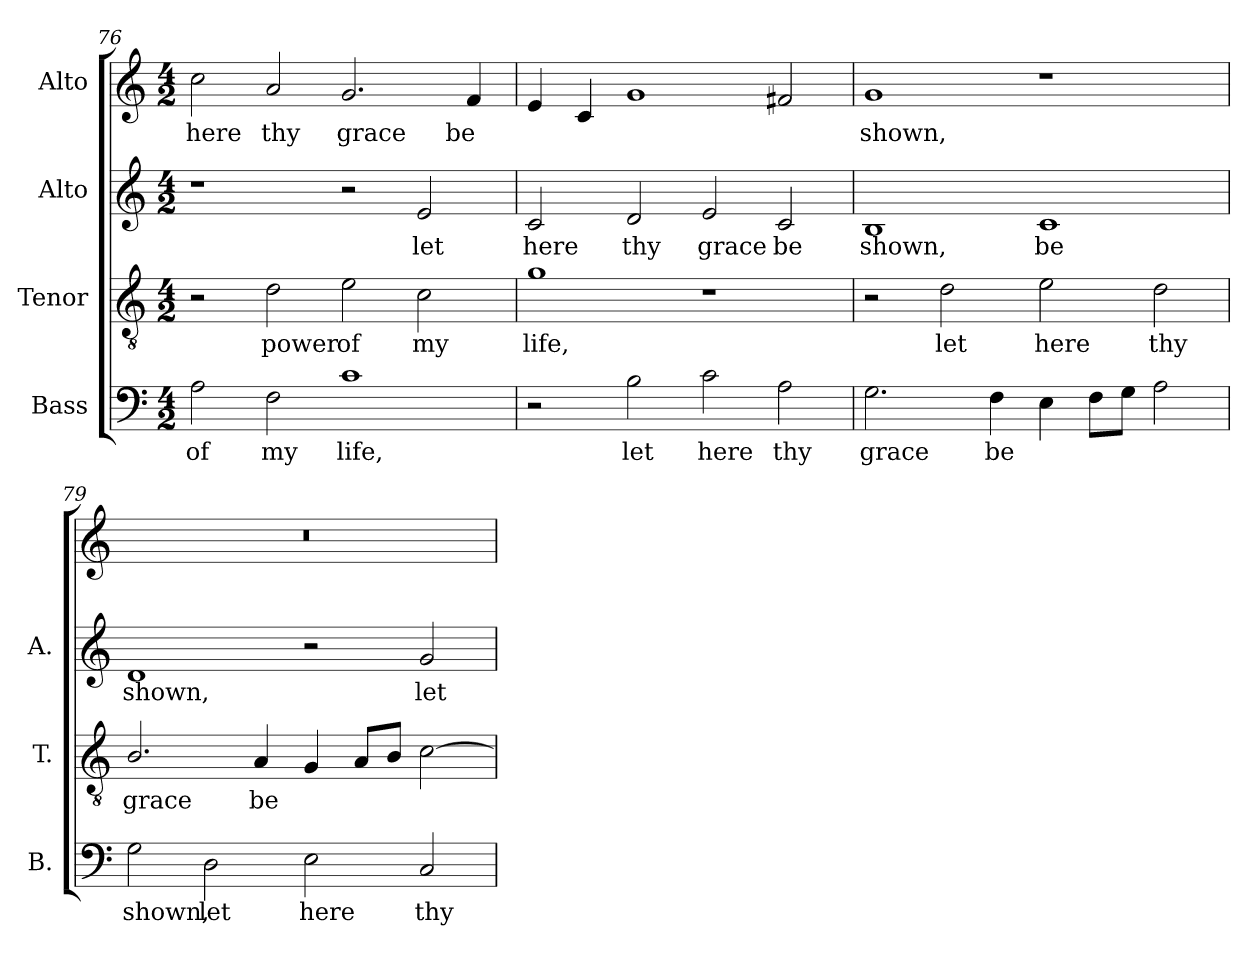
**kern	**text	**kern	**text	**kern	**text	**kern	**text
*part4	*part4	*part3	*part3	*part2	*part2	*part1	*part1
*staff4	*staff4	*staff3	*staff3	*staff2	*staff2	*staff1	*staff1
*I"Bass	*	*I"Tenor	*	*I"Alto	*	*I"Alto	*
*I'B.	*	*I'T.	*	*I'A.	*	*	*
*clefF4	*	*clefGv2	*	*clefG2	*	*clefG2	*
*	*	*ITrd7c12	*	*	*	*	*
*k[]	*	*k[]	*	*k[]	*	*k[]	*
*C:	*	*C:	*	*C:	*	*C:	*
*M4/2	*	*M4/2	*	*M4/2	*	*M4/2	*
=76	=76	=76	=76	=76	=76	=76	=76
!	!LO:LY:b:color=#000000	!	!	!	!	!	!
!	!	!	!	!	!	!	!LO:LY:b:color=#000000
2Ai\	of	2r	.	1r	.	2cci\	here
!	!LO:LY:b:color=#000000	!	!	!	!	!	!
!	!	!	!LO:LY:b:color=#000000	!	!	!	!
!	!	!	!	!	!	!	!LO:LY:b:color=#000000
2Fi\	my	2Di\	power	.	.	2ai/	thy
!	!LO:LY:b:color=#000000	!	!	!	!	!	!
!	!	!	!LO:LY:b:color=#000000	!	!	!	!
!	!	!	!	!	!	!	!LO:LY:b:color=#000000
1ci	life,	2Ei\	of	2r	.	2.gi/	grace
!	!	!	!LO:LY:b:color=#000000	!	!	!	!
!	!	!	!	!	!LO:LY:b:color=#000000	!	!
.	.	2Ci\	my	2ei/	let	.	.
!	!	!	!	!	!	!	!LO:LY:b:color=#000000
.	.	.	.	.	.	4fi/	be
=77	=77	=77	=77	=77	=77	=77	=77
!	!	!	!LO:LY:b:color=#000000	!	!	!	!
!	!	!	!	!	!LO:LY:b:color=#000000	!	!
2r	.	1Gi	life,	2ci/	here	4ei/	.
.	.	.	.	.	.	4ci/	.
!	!LO:LY:b:color=#000000	!	!	!	!	!	!
!	!	!	!	!	!LO:LY:b:color=#000000	!	!
2Bi\	let	.	.	2di/	thy	1gi	.
!	!LO:LY:b:color=#000000	!	!	!	!	!	!
!	!	!	!	!	!LO:LY:b:color=#000000	!	!
2ci\	here	1r	.	2ei/	grace	.	.
!	!LO:LY:b:color=#000000	!	!	!	!	!	!
!	!	!	!	!	!LO:LY:b:color=#000000	!	!
2Ai\	thy	.	.	2ci/	be	2f#Xi/	.
!!LO:PB:g=z
=78	=78	=78	=78	=78	=78	=78	=78
!	!LO:LY:b:color=#000000	!	!	!	!	!	!
!	!	!	!	!	!LO:LY:b:color=#000000	!	!
!	!	!	!	!	!	!	!LO:LY:b:color=#000000
2.Gi\	grace	2r	.	1Bi	shown,	1gi	shown,
!	!	!	!LO:LY:b:color=#000000	!	!	!	!
.	.	2Di\	let	.	.	.	.
!	!LO:LY:b:color=#000000	!	!	!	!	!	!
4Fi\	be	.	.	.	.	.	.
!	!	!	!LO:LY:b:color=#000000	!	!	!	!
!	!	!	!	!	!LO:LY:b:color=#000000	!	!
4Ei\	.	2Ei\	here	1ci	be	1r	.
8Fi\L	.	.	.	.	.	.	.
8Gi\J	.	.	.	.	.	.	.
!	!	!	!LO:LY:b:color=#000000	!	!	!	!
2Ai\	.	2Di\	thy	.	.	.	.
=79	=79	=79	=79	=79	=79	=79	=79
!	!LO:LY:b:color=#000000	!	!	!	!	!	!
!	!	!	!LO:LY:b:color=#000000	!	!	!	!
!	!	!	!	!	!LO:LY:b:color=#000000	!LO:N:vis=1	!
2Gi\	shown,	2.BBi/	grace	1di	shown,	0r	.
!	!LO:LY:b:color=#000000	!	!	!	!	!	!
2Di\	let	.	.	.	.	.	.
!	!	!	!LO:LY:b:color=#000000	!	!	!	!
.	.	4AAi/	be	.	.	.	.
!	!LO:LY:b:color=#000000	!	!	!	!	!	!
2Ei\	here	4GGi/	.	2r	.	.	.
.	.	8AAi/L	.	.	.	.	.
.	.	8BBi/J	.	.	.	.	.
!	!LO:LY:b:color=#000000	!	!	!	!	!	!
!	!	!	!	!	!LO:LY:b:color=#000000	!	!
2Ci/	thy	[2Ci\	.	2gi/	let	.	.
=	=	=	=	=	=	=	=
*-	*-	*-	*-	*-	*-	*-	*-
